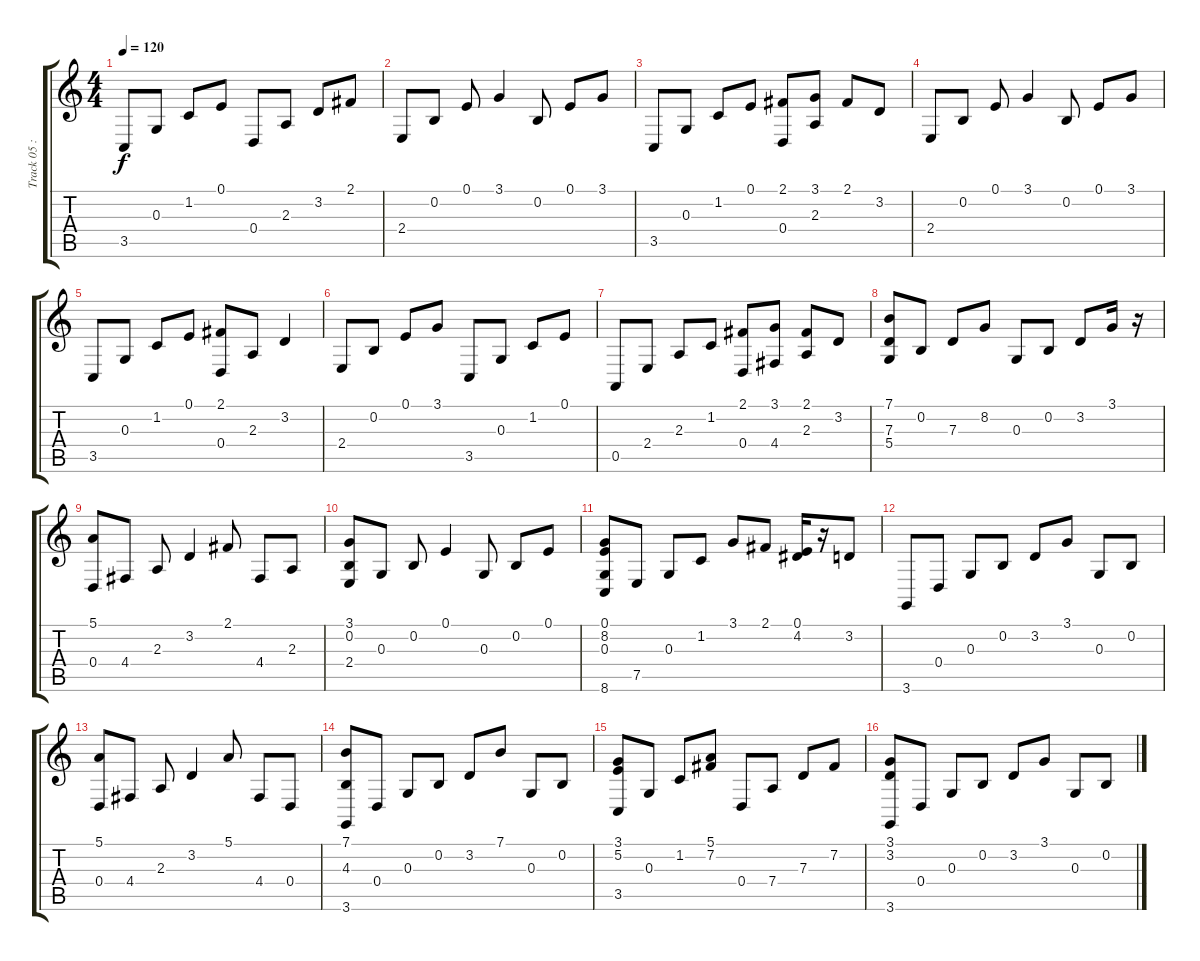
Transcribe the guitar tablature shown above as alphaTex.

\track ("Track 05 : unspecified" "Track 05 :") {instrument acousticgrandpiano}
\staff {score tabs}
\tuning (E4 B3 G3 D3 A2 E2) {hide}
\ts (4 4)
\tempo 120
\clef g2
\ks c
3.5.8{dy f} 0.3.8 1.2.8 0.1.8 0.4.8 2.3.8 3.2.8 2.1.8 |
2.4.8 0.2.8 0.1.8 3.1.4 0.2.8 0.1.8 3.1.8 |
3.5.8 0.3.8 1.2.8 0.1.8 (2.1 0.4).8 (3.1 2.3).8 2.1.8 3.2.8 |
2.4.8 0.2.8 0.1.8 3.1.4 0.2.8 0.1.8 3.1.8 |
3.5.8 0.3.8 1.2.8 0.1.8 (2.1 0.4).8 2.3.8 3.2.4 |
2.4.8 0.2.8 0.1.8 3.1.8 3.5.8 0.3.8 1.2.8 0.1.8 |
0.5.8 2.4.8 2.3.8 1.2.8 (2.1 0.4).8 (3.1 4.4).8 (2.1 2.3).8 3.2.8 |
(7.1 7.3 5.4).8 0.2.8 7.3.8 8.2.8 0.3.8 0.2.8 3.2.8 3.1.16 r.16 |
(5.1 0.4).8 4.4.8 2.3.8 3.2.4 2.1.8 4.4.8 2.3.8 |
(3.1 0.2 2.4).8 0.3.8 0.2.8 0.1.4 0.3.8 0.2.8 0.1.8 |
(0.1 8.2 0.3 8.6).8 7.5.8 0.3.8 1.2.8 3.1.8 2.1.8 (0.1 4.2).16 r.16 3.2.8 |
3.6.8 0.4.8 0.3.8 0.2.8 3.2.8 3.1.8 0.3.8 0.2.8 |
(5.1 0.4).8 4.4.8 2.3.8 3.2.4 5.1.8 4.4.8 0.4.8 |
(7.1 4.3 3.6).8 0.4.8 0.3.8 0.2.8 3.2.8 7.1.8 0.3.8 0.2.8 |
(3.1 5.2 3.5).8 0.3.8 1.2.8 (5.1 7.2).8 0.4.8 7.4.8 7.3.8 7.2.8 |
(3.1 3.2 3.6).8 0.4.8 0.3.8 0.2.8 3.2.8 3.1.8 0.3.8 0.2.8
